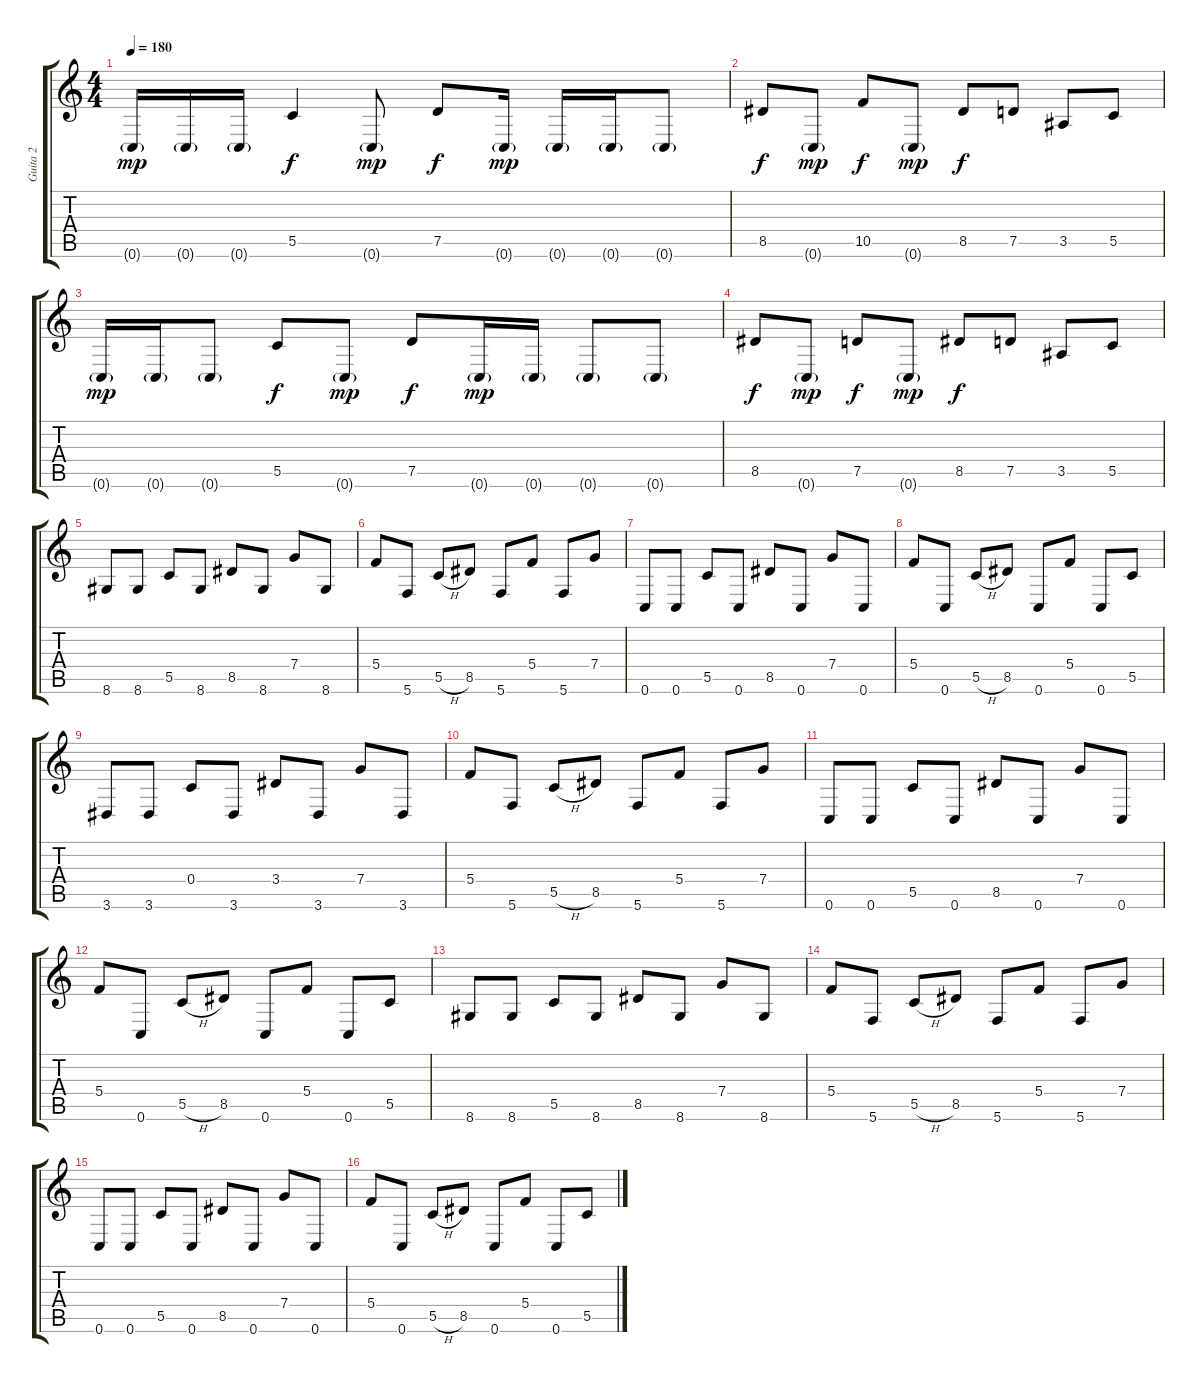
\track ("Guita 2" "Guita 2") {instrument distortionguitar}
\staff {score tabs}
\tuning (D4 A3 F3 C3 G2 C2) {hide}
\ts (4 4)
\tempo 180
\clef g2
\ks c
0.6{g}.16{dy mp} 0.6{g}.16 0.6{g}.16 5.5.4{dy f} 0.6{g}.8{dy mp} 7.5.8{dy f} 0.6{g}.16{dy mp} 0.6{g}.16 0.6{g}.16 0.6{g}.8 |
8.5.8{dy f} 0.6{g}.8{dy mp} 10.5.8{dy f} 0.6{g}.8{dy mp} 8.5.8{dy f} 7.5.8 3.5.8 5.5.8 |
0.6{g}.16{dy mp} 0.6{g}.16 0.6{g}.8 5.5.8{dy f} 0.6{g}.8{dy mp} 7.5.8{dy f} 0.6{g}.16{dy mp} 0.6{g}.16 0.6{g}.8 0.6{g}.8 |
8.5.8{dy f} 0.6{g}.8{dy mp} 7.5.8{dy f} 0.6{g}.8{dy mp} 8.5.8{dy f} 7.5.8 3.5.8 5.5.8 |
8.6.8 8.6.8 5.5.8 8.6.8 8.5.8 8.6.8 7.4.8 8.6.8 |
5.4.8 5.6.8 5.5{h}.8 8.5.8 5.6.8 5.4.8 5.6.8 7.4.8 |
0.6.8 0.6.8 5.5.8 0.6.8 8.5.8 0.6.8 7.4.8 0.6.8 |
5.4.8 0.6.8 5.5{h}.8 8.5.8 0.6.8 5.4.8 0.6.8 5.5.8 |
3.6.8 3.6.8 0.4.8 3.6.8 3.4.8 3.6.8 7.4.8 3.6.8 |
5.4.8 5.6.8 5.5{h}.8 8.5.8 5.6.8 5.4.8 5.6.8 7.4.8 |
0.6.8 0.6.8 5.5.8 0.6.8 8.5.8 0.6.8 7.4.8 0.6.8 |
5.4.8 0.6.8 5.5{h}.8 8.5.8 0.6.8 5.4.8 0.6.8 5.5.8 |
8.6.8 8.6.8 5.5.8 8.6.8 8.5.8 8.6.8 7.4.8 8.6.8 |
5.4.8 5.6.8 5.5{h}.8 8.5.8 5.6.8 5.4.8 5.6.8 7.4.8 |
0.6.8 0.6.8 5.5.8 0.6.8 8.5.8 0.6.8 7.4.8 0.6.8 |
5.4.8 0.6.8 5.5{h}.8 8.5.8 0.6.8 5.4.8 0.6.8 5.5.8
